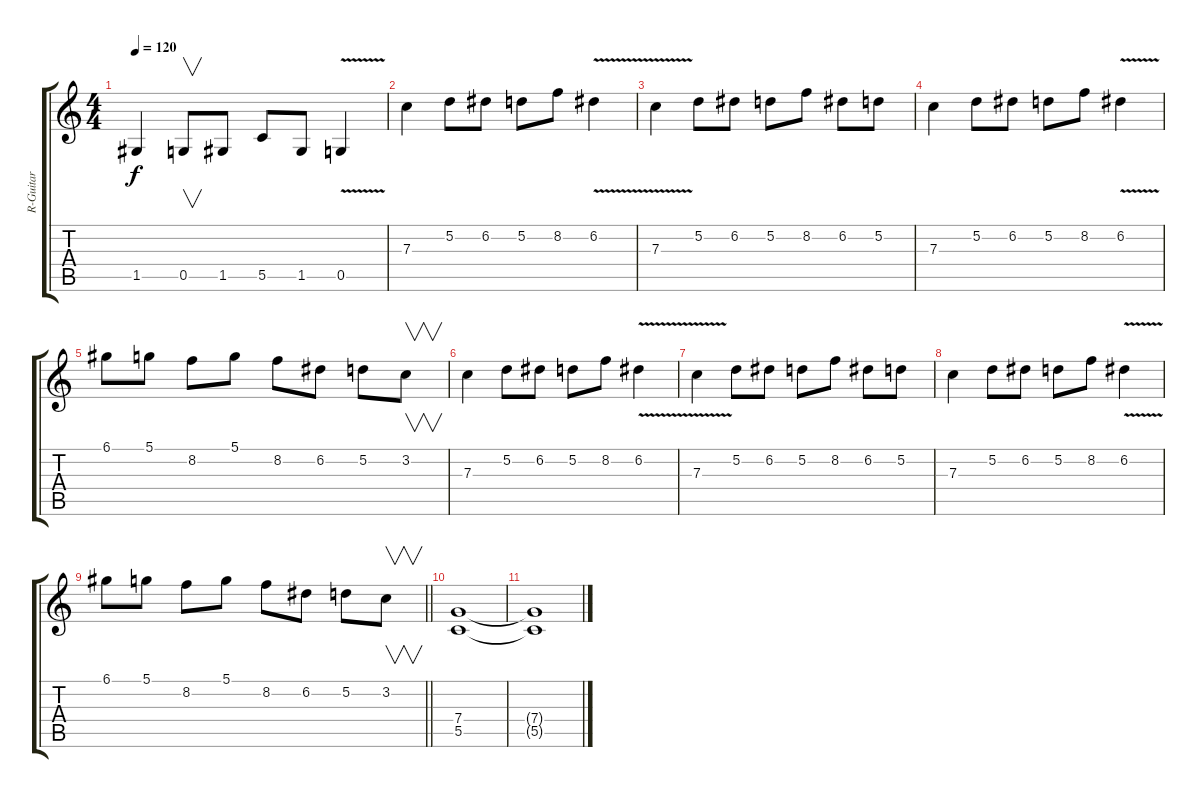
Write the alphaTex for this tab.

\track ("R-Guitar" "R-Guitar") {instrument distortionguitar}
\staff {score tabs}
\tuning (D4 A3 F3 C3 G2 C2) {hide}
\ts (4 4)
\tempo 120
\clef g2
\ks c
1.5.4{dy f} 0.5.8{v} 1.5.8 5.5.8 1.5.8 0.5{v}.4 |
7.3.4 5.2.8 6.2.8 5.2.8 8.2.8 6.2{v}.4 |
7.3{v}.4 5.2.8 6.2.8 5.2.8 8.2.8 6.2.8 5.2.8 |
7.3.4 5.2.8 6.2.8 5.2.8 8.2.8 6.2{v}.4 |
6.1.8 5.1.8 8.2.8 5.1.8 8.2.8 6.2.8 5.2.8 3.2.8{v} |
7.3.4 5.2.8 6.2.8 5.2.8 8.2.8 6.2{v}.4 |
7.3{v}.4 5.2.8 6.2.8 5.2.8 8.2.8 6.2.8 5.2.8 |
7.3.4 5.2.8 6.2.8 5.2.8 8.2.8 6.2{v}.4 |
\barLineRight lightlight
6.1.8 5.1.8 8.2.8 5.1.8 8.2.8 6.2.8 5.2.8 3.2.8{v} |
(7.4 5.5).1 |
(7.4{t} 5.5{t}).1
